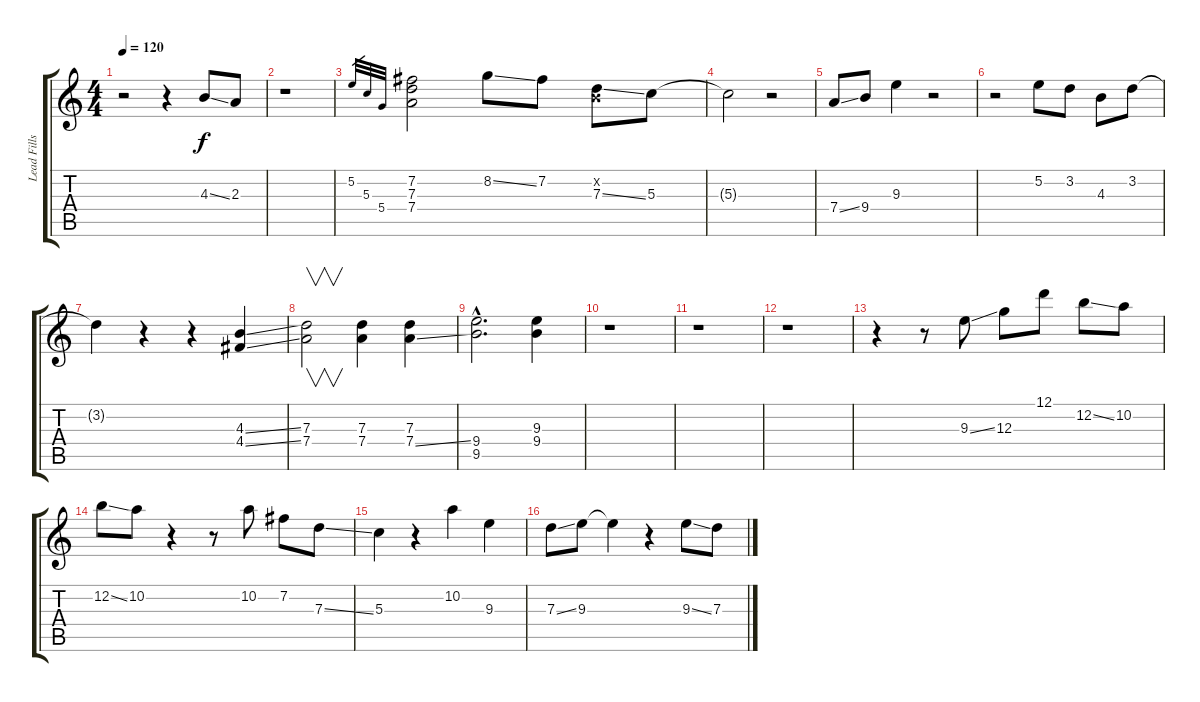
\track ("Lead Fills" "Lead Fills") {instrument electricguitarclean}
\staff {score tabs}
\tuning (D4 B3 G3 D3 G3 D2) {hide}
\ts (4 4)
\tempo 120
\clef g2
\ks c
r.2{dy f} r.4 4.3{ss}.8 2.3.8 |
r.1 |
5.2.32{gr} 5.3.32{gr} 5.4.32{gr} (7.2 7.3 7.4).2 8.2{ss}.8 7.2.8 (0.2{x} 7.3{ss}).8 5.3.8 |
5.3{t}.2 r.2 |
7.4{ss}.8 9.4.8 9.3.4 r.2 |
r.2 5.2.8 3.2.8 4.3.8 3.2.8 |
3.2{t}.4 r.4 r.4 (4.3{ss} 4.4{ss}).4 |
(7.3 7.4).2{v} (7.3 7.4).4 (7.3 7.4{ss}).4 |
(9.4{hac} 9.5{hac}).2{d} (9.3 9.4).4 |
r.1 |
r.1 |
r.1 |
r.4 r.8 9.3{ss}.8 12.3.8 12.1.8 12.2{ss}.8 10.2.8 |
12.2{ss}.8 10.2.8 r.4 r.8 10.2.8 7.2.8 7.3{ss}.8 |
5.3.4 r.4 10.2.4 9.3.4 |
7.3{ss}.8 9.3.8 9.3{t}.4 r.4 9.3{ss}.8 7.3{ss}.8
